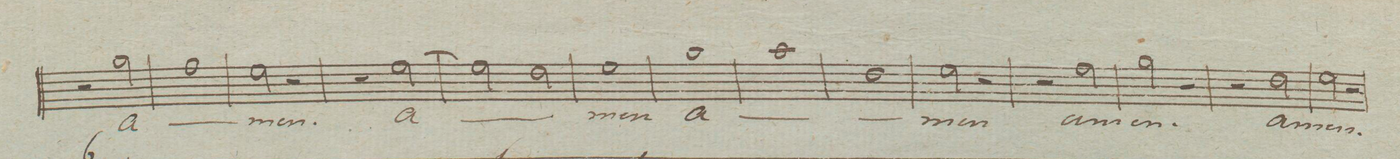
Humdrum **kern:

**kern	**text	**dynam
*I"Soprano Solo.	*	*
*clefC1	*	*
*k[]	*	*
*met(c|)	*	*
*M2/2	*	*
2r	.	.
2ee\	A-	.
=242	=242	=242
1dd\	.	.
=243	=243	=243
2cc\	-men.	.
2r	.	.
=244	=244	=244
2r	.	.
[2cc\	A-	.
=245	=245	=245
2cc\]	.	.
2b\	.	.
=246	=246	=246
1cc\	-men	.
=247	=247	=247
1ee\	A-	.
=248	=248	=248
1ff\	.	.
=249	=249	=249
1b\	.	.
=250	=250	=250
2cc\	-men	.
2r	.	.
=251	=251	=251
2r	.	.
2dd\	a-	.
=252	=252	=252
2ee\	-men.	.
2r	.	.
=253	=253	=253
2r	.	.
2b\	a-	.
=254	=254	=254
2cc\	-men.	.
2r	.	.
=255	=255	=255
*-	*-	*-
